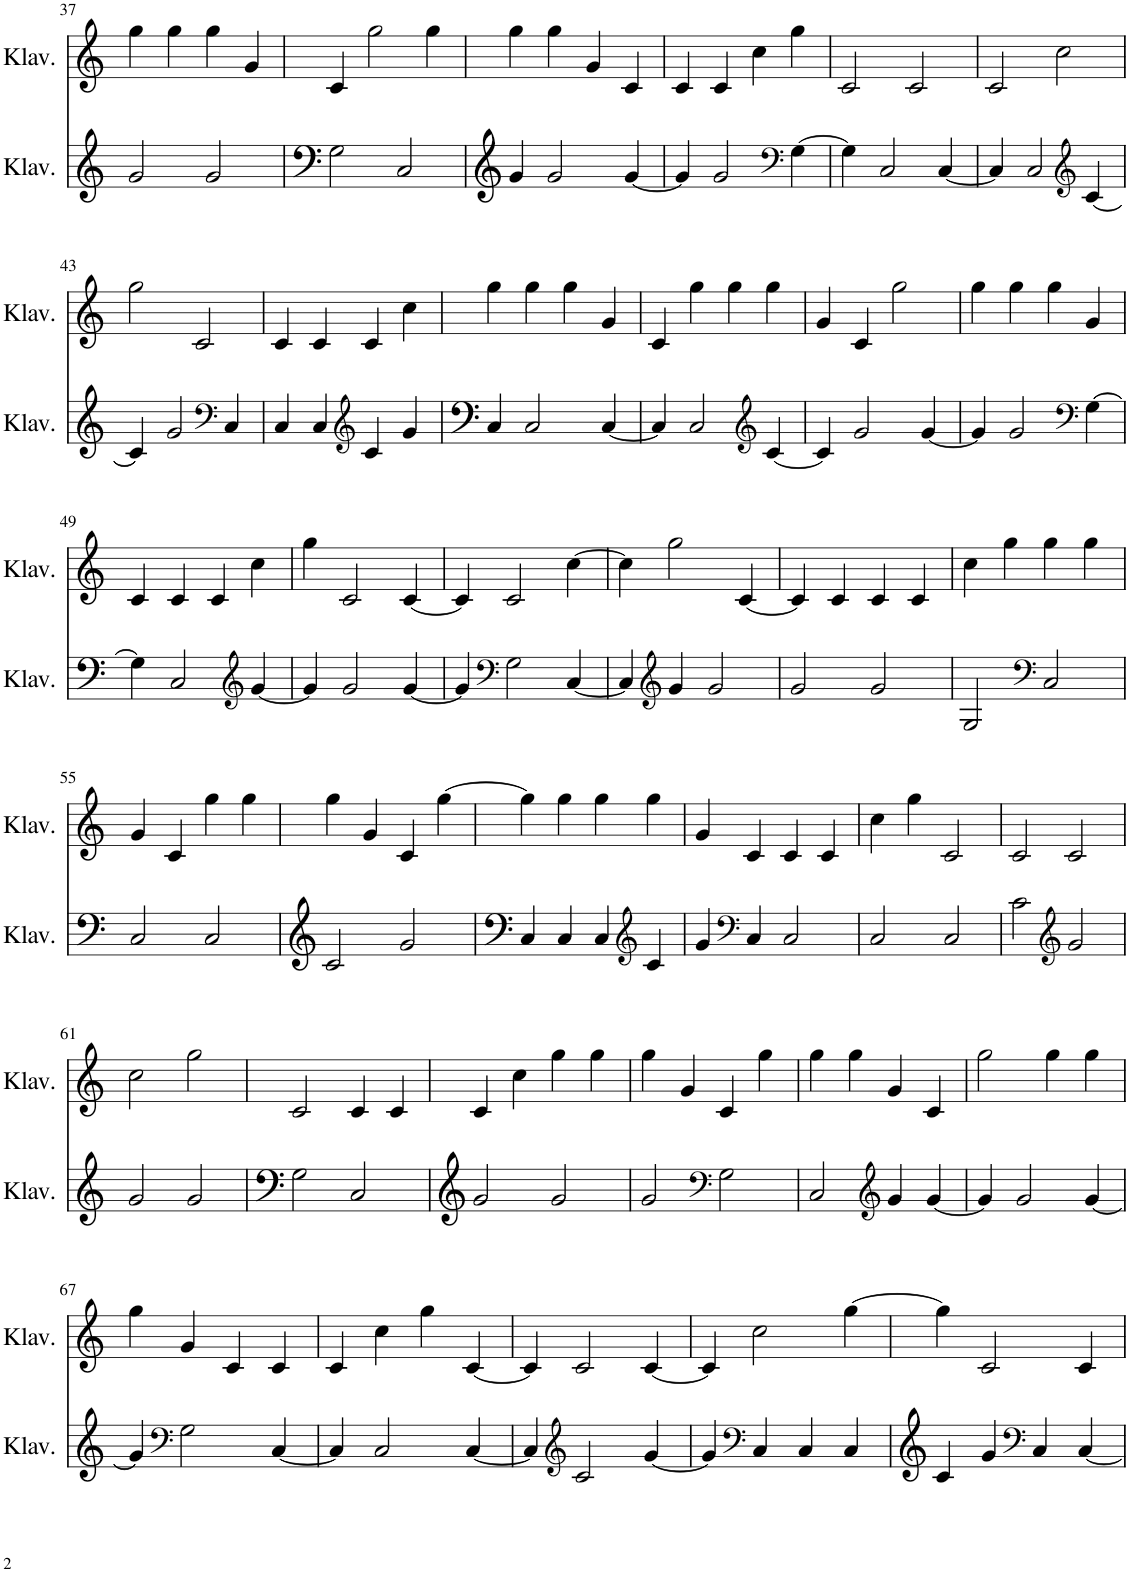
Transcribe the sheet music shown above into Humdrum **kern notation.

**kern	**kern
*part2	*part1
*staff2	*staff1
*I"Klavier	*I"Klavier
*I'Klav.	*I'Klav.
!!LO:PB:g=z
*clefG2	*clefG2
*k[]	*k[]
*M4/4	*M4/4
=37	=37
2g/	4gg\
.	4gg\
2g/	4gg\
.	4g/
=38	=38
2G\	4c/
.	2gg\
2C/	.
.	4gg\
=39	=39
4g/	4gg\
2g/	4gg\
.	4g/
[4g/	4c/
=40	=40
4g/]	4c/
2g/	4c/
.	4cc\
*clefF4	*
[4G\	4gg\
=41	=41
4G\]	2c/
2C/	.
.	2c/
[4C/	.
=42	=42
4C/]	2c/
2C/	.
.	2cc\
*clefG2	*
[4c/	.
!!LO:LB:g=z
=43	=43
4c/]	2gg\
2g/	.
.	2c/
*clefF4	*
4C/	.
=44	=44
4C/	4c/
4C/	4c/
*clefG2	*
4c/	4c/
4g/	4cc\
=45	=45
4C/	4gg\
2C/	4gg\
.	4gg\
[4C/	4g/
=46	=46
4C/]	4c/
2C/	4gg\
.	4gg\
*clefG2	*
[4c/	4gg\
=47	=47
4c/]	4g/
2g/	4c/
.	2gg\
[4g/	.
=48	=48
4g/]	4gg\
2g/	4gg\
.	4gg\
*clefF4	*
[4G\	4g/
!!LO:LB:g=z
=49	=49
4G\]	4c/
2C/	4c/
.	4c/
*clefG2	*
[4g/	4cc\
=50	=50
4g/]	4gg\
2g/	2c/
[4g/	[4c/
=51	=51
4g/]	4c/]
*clefF4	*
2G\	2c/
[4C/	[4cc\
=52	=52
4C/]	4cc\]
*clefG2	*
4g/	2gg\
2g/	.
.	[4c/
=53	=53
2g/	4c/]
.	4c/
2g/	4c/
.	4c/
=54	=54
2G/	4cc\
.	4gg\
*clefF4	*
2C/	4gg\
.	4gg\
!!LO:LB:g=z
=55	=55
2C/	4g/
.	4c/
2C/	4gg\
.	4gg\
=56	=56
2c/	4gg\
.	4g/
2g/	4c/
.	[4gg\
=57	=57
4C/	4gg\]
4C/	4gg\
4C/	4gg\
*clefG2	*
4c/	4gg\
=58	=58
4g/	4g/
*clefF4	*
4C/	4c/
2C/	4c/
.	4c/
=59	=59
2C/	4cc\
.	4gg\
2C/	2c/
=60	=60
2c\	2c/
*clefG2	*
2g/	2c/
!!LO:LB:g=z
=61	=61
2g/	2cc\
2g/	2gg\
=62	=62
2G\	2c/
2C/	4c/
.	4c/
=63	=63
2g/	4c/
.	4cc\
2g/	4gg\
.	4gg\
=64	=64
2g/	4gg\
.	4g/
*clefF4	*
2G\	4c/
.	4gg\
=65	=65
2C/	4gg\
.	4gg\
*clefG2	*
4g/	4g/
[4g/	4c/
=66	=66
4g/]	2gg\
2g/	.
.	4gg\
[4g/	4gg\
!!LO:LB:g=z
=67	=67
4g/]	4gg\
*clefF4	*
2G\	4g/
.	4c/
[4C/	4c/
=68	=68
4C/]	4c/
2C/	4cc\
.	4gg\
[4C/	[4c/
=69	=69
4C/]	4c/]
*clefG2	*
2c/	2c/
[4g/	[4c/
=70	=70
4g/]	4c/]
*clefF4	*
4C/	2cc\
4C/	.
4C/	[4gg\
=71	=71
4c/	4gg\]
4g/	2c/
*clefF4	*
4C/	.
[4C/	4c/
=	=
*-	*-
